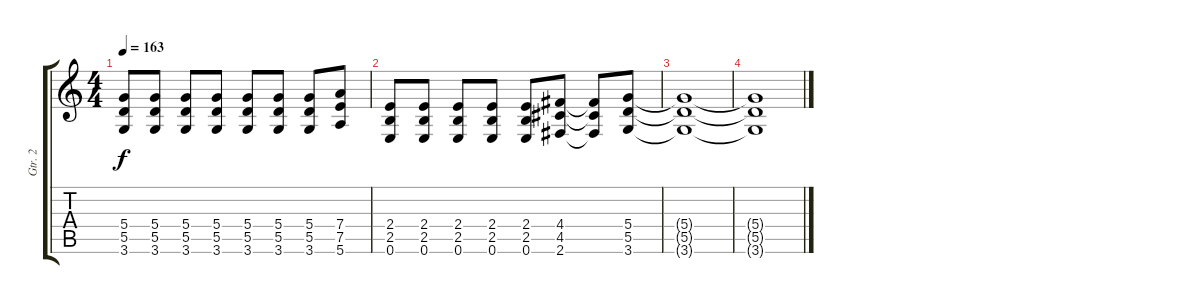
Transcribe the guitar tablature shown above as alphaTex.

\track ("Gtr. 2" "Gtr. 2") {instrument distortionguitar}
\staff {score tabs}
\tuning (E4 B3 G3 D3 A2 E2) {hide}
\ts (4 4)
\tempo 163
\clef g2
\ks c
(5.4 5.5 3.6).8{dy f} (5.4 5.5 3.6).8 (5.4 5.5 3.6).8 (5.4 5.5 3.6).8 (5.4 5.5 3.6).8 (5.4 5.5 3.6).8 (5.4 5.5 3.6).8 (7.4 7.5 5.6).8 |
(2.4 2.5 0.6).8 (2.4 2.5 0.6).8 (2.4 2.5 0.6).8 (2.4 2.5 0.6).8 (2.4 2.5 0.6).8 (4.4 4.5 2.6).8 (4.4{t} 4.5{t} 2.6{t}).8 (5.4 5.5 3.6).8 |
(5.4{t} 5.5{t} 3.6{t}).1{volume 0} |
(5.4{t} 5.5{t} 3.6{t}).1
